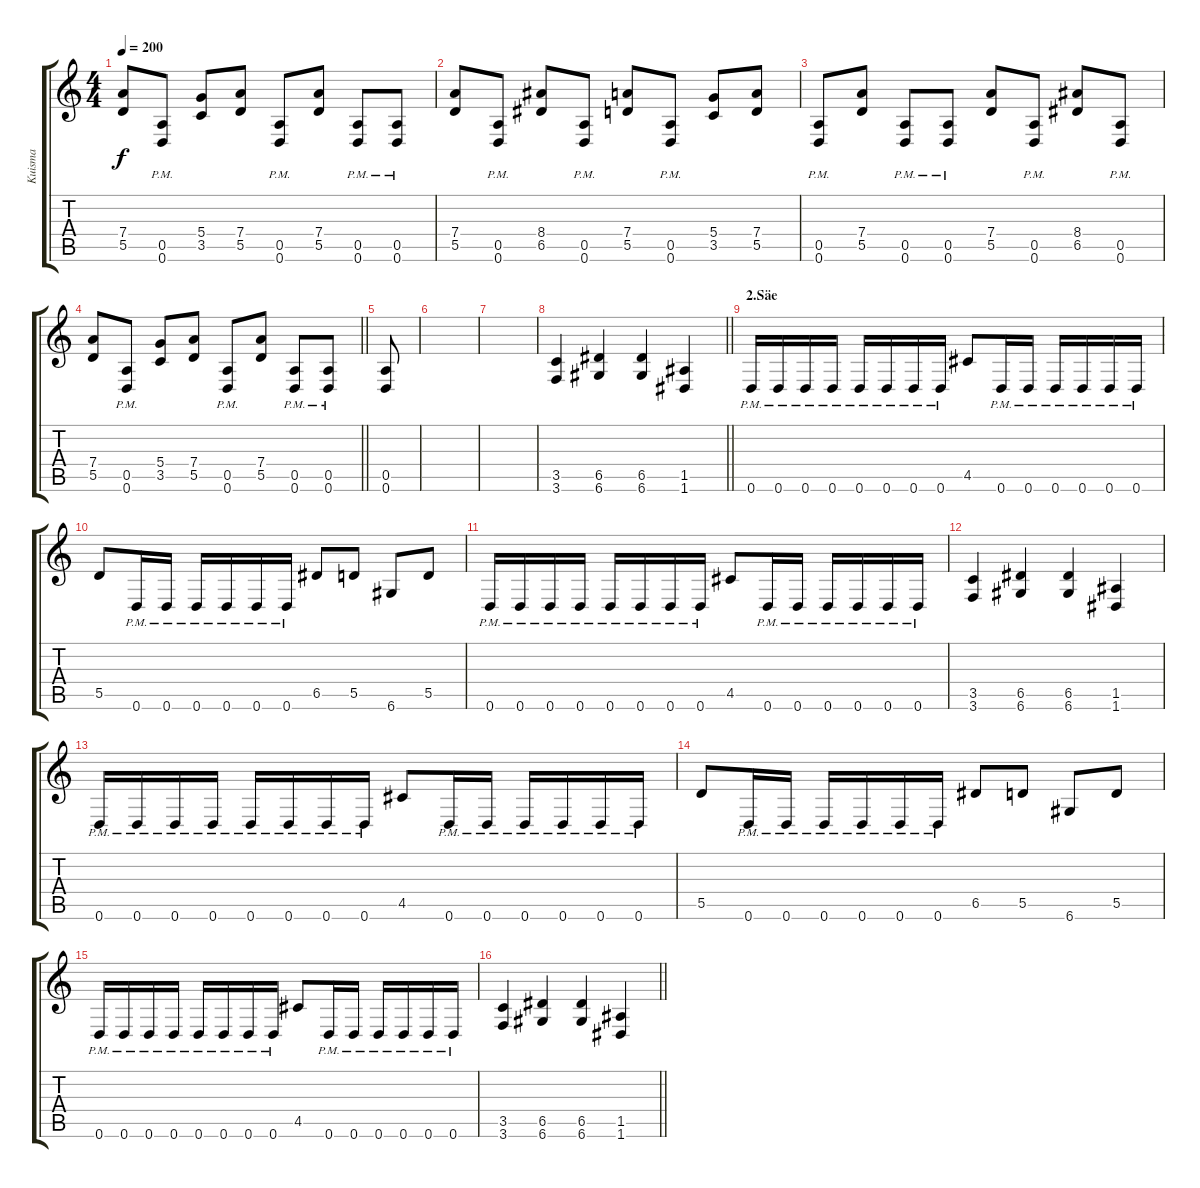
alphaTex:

\track ("Kuisma" "Kuisma") {instrument distortionguitar}
\staff {score tabs}
\tuning (E4 B3 G3 D3 A2 D2) {hide}
\ts (4 4)
\tempo 200
\clef g2
\ks c
(7.4 5.5).8{dy f} (0.5{pm} 0.6{pm}).8 (5.4 3.5).8 (7.4 5.5).8 (0.5{pm} 0.6{pm}).8 (7.4 5.5).8 (0.5{pm} 0.6{pm}).8 (0.5{pm} 0.6{pm}).8 |
(7.4 5.5).8 (0.5{pm} 0.6{pm}).8 (8.4 6.5).8 (0.5{pm} 0.6{pm}).8 (7.4 5.5).8 (0.5{pm} 0.6{pm}).8 (5.4 3.5).8 (7.4 5.5).8 |
(0.5{pm} 0.6{pm}).8 (7.4 5.5).8 (0.5{pm} 0.6{pm}).8 (0.5{pm} 0.6{pm}).8 (7.4 5.5).8 (0.5{pm} 0.6{pm}).8 (8.4 6.5).8 (0.5{pm} 0.6{pm}).8 |
\barLineRight lightlight
(7.4 5.5).8 (0.5{pm} 0.6{pm}).8 (5.4 3.5).8 (7.4 5.5).8 (0.5{pm} 0.6{pm}).8 (7.4 5.5).8 (0.5{pm} 0.6{pm}).8 (0.5{pm} 0.6{pm}).8 |
\section ("" "")
(0.5 0.6).8 |
|
|
\barLineRight lightlight
(3.5 3.6).4 (6.5 6.6).4 (6.5 6.6).4 (1.5 1.6).4 |
\section ("" "2.Säe")
0.6{pm}.16 0.6{pm}.16 0.6{pm}.16 0.6{pm}.16 0.6{pm}.16 0.6{pm}.16 0.6{pm}.16 0.6{pm}.16 4.5.8 0.6{pm}.16 0.6{pm}.16 0.6{pm}.16 0.6{pm}.16 0.6{pm}.16 0.6{pm}.16 |
5.5.8 0.6{pm}.16 0.6{pm}.16 0.6{pm}.16 0.6{pm}.16 0.6{pm}.16 0.6{pm}.16 6.5.8 5.5.8 6.6.8 5.5.8 |
0.6{pm}.16 0.6{pm}.16 0.6{pm}.16 0.6{pm}.16 0.6{pm}.16 0.6{pm}.16 0.6{pm}.16 0.6{pm}.16 4.5.8 0.6{pm}.16 0.6{pm}.16 0.6{pm}.16 0.6{pm}.16 0.6{pm}.16 0.6{pm}.16 |
(3.5 3.6).4 (6.5 6.6).4 (6.5 6.6).4 (1.5 1.6).4 |
0.6{pm}.16 0.6{pm}.16 0.6{pm}.16 0.6{pm}.16 0.6{pm}.16 0.6{pm}.16 0.6{pm}.16 0.6{pm}.16 4.5.8 0.6{pm}.16 0.6{pm}.16 0.6{pm}.16 0.6{pm}.16 0.6{pm}.16 0.6{pm}.16 |
5.5.8 0.6{pm}.16 0.6{pm}.16 0.6{pm}.16 0.6{pm}.16 0.6{pm}.16 0.6{pm}.16 6.5.8 5.5.8 6.6.8 5.5.8 |
0.6{pm}.16 0.6{pm}.16 0.6{pm}.16 0.6{pm}.16 0.6{pm}.16 0.6{pm}.16 0.6{pm}.16 0.6{pm}.16 4.5.8 0.6{pm}.16 0.6{pm}.16 0.6{pm}.16 0.6{pm}.16 0.6{pm}.16 0.6{pm}.16 |
\barLineRight lightlight
(3.5 3.6).4 (6.5 6.6).4 (6.5 6.6).4 (1.5 1.6).4
